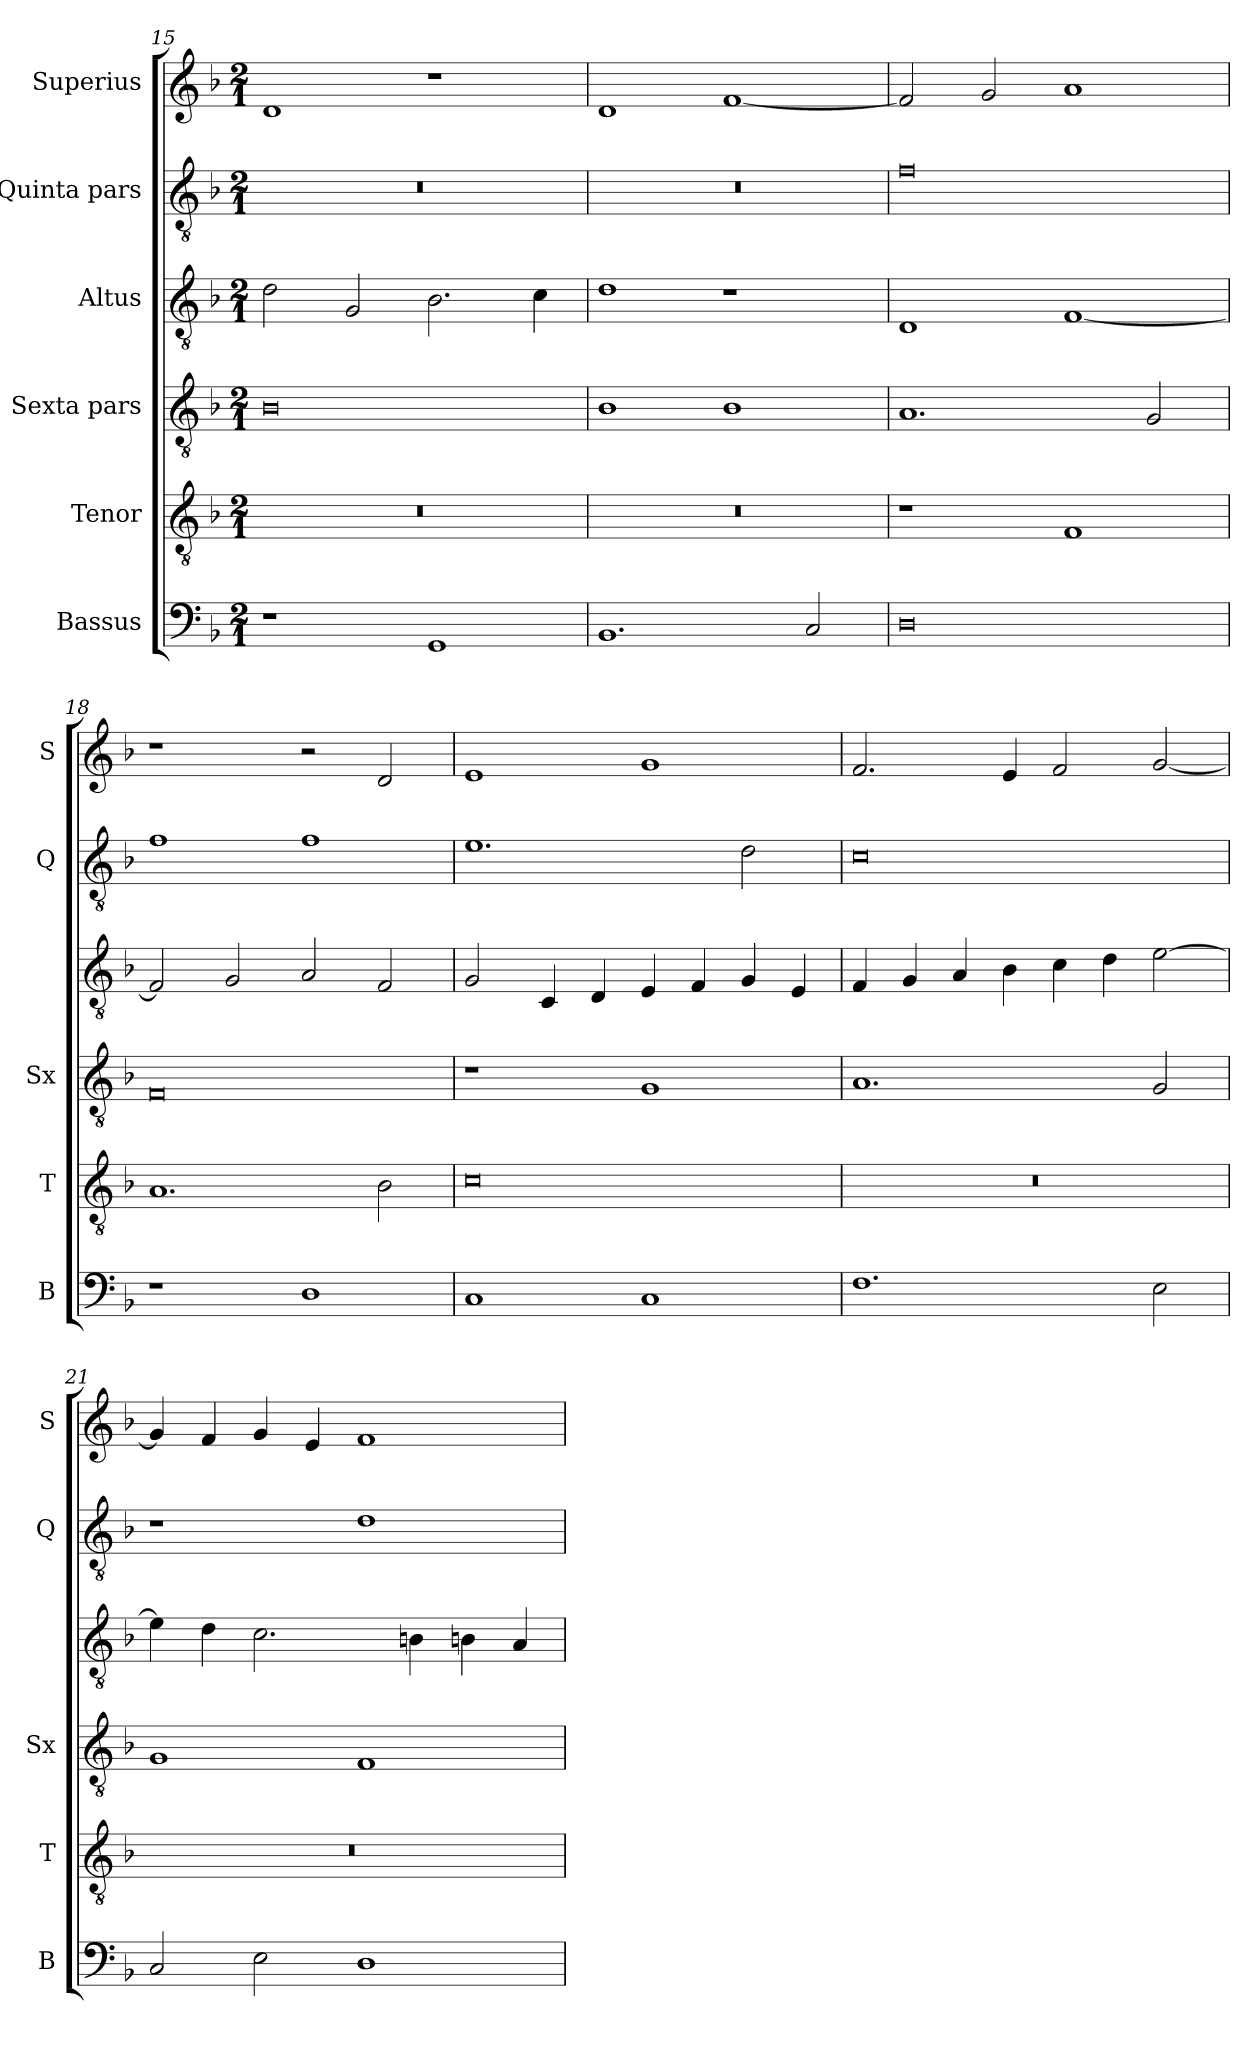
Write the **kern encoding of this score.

**kern	**kern	**kern	**kern	**kern	**kern
*part6	*part5	*part4	*part3	*part2	*part1
*staff6	*staff5	*staff4	*staff3	*staff2	*staff1
*I"Bassus	*I"Tenor	*I"Sexta pars	*I"Altus	*I"Quinta pars	*I"Superius
*I'B	*I'T	*I'Sx	*	*I'Q	*I'S
*clefF4	*clefGv2	*clefGv2	*clefGv2	*clefGv2	*clefG2
*k[b-]	*k[b-]	*k[b-]	*k[b-]	*k[b-]	*k[b-]
*M2/1	*M2/1	*M2/1	*M2/1	*M2/1	*M2/1
=15	=15	=15	=15	=15	=15
1r	0r	0B-	2d\	0r	1d
.	.	.	2G/	.	.
1GG	.	.	2.B-\	.	1r
.	.	.	4c\	.	.
=16	=16	=16	=16	=16	=16
1.BB-	0r	1B-	1d	0r	1d
.	.	1B-	1r	.	[1f
2C/	.	.	.	.	.
=17	=17	=17	=17	=17	=17
0D	1r	1.A	1D	0f	2f/]
.	.	.	.	.	2g/
.	1F	.	[1F	.	1a
.	.	2G/	.	.	.
=18	=18	=18	=18	=18	=18
1r	1.A	0F	2F/]	1f	1r
.	.	.	2G/	.	.
1D	.	.	2A/	1f	2r
.	2B-\	.	2F/	.	2d/
=19	=19	=19	=19	=19	=19
1C	0c	1r	2G/	1.e	1e
.	.	.	4C/	.	.
.	.	.	4D/	.	.
1C	.	1G	4E/	.	1g
.	.	.	4F/	.	.
.	.	.	4G/	2d\	.
.	.	.	4E/	.	.
=20	=20	=20	=20	=20	=20
1.F	0r	1.A	4F/	0c	2.f/
.	.	.	4G/	.	.
.	.	.	4A/	.	.
.	.	.	4B-\	.	4e/
.	.	.	4c\	.	2f/
.	.	.	4d\	.	.
2E\	.	2G/	[2e\	.	[2g/
=21	=21	=21	=21	=21	=21
2C/	0r	1G	4e\]	1r	4g/]
.	.	.	4d\	.	4f/
2E\	.	.	2.c\	.	4g/
.	.	.	.	.	4e/
1D	.	1F	.	1d	1f
.	.	.	4Bn\	.	.
.	.	.	4Bn\	.	.
.	.	.	4A/	.	.
=	=	=	=	=	=
*-	*-	*-	*-	*-	*-
